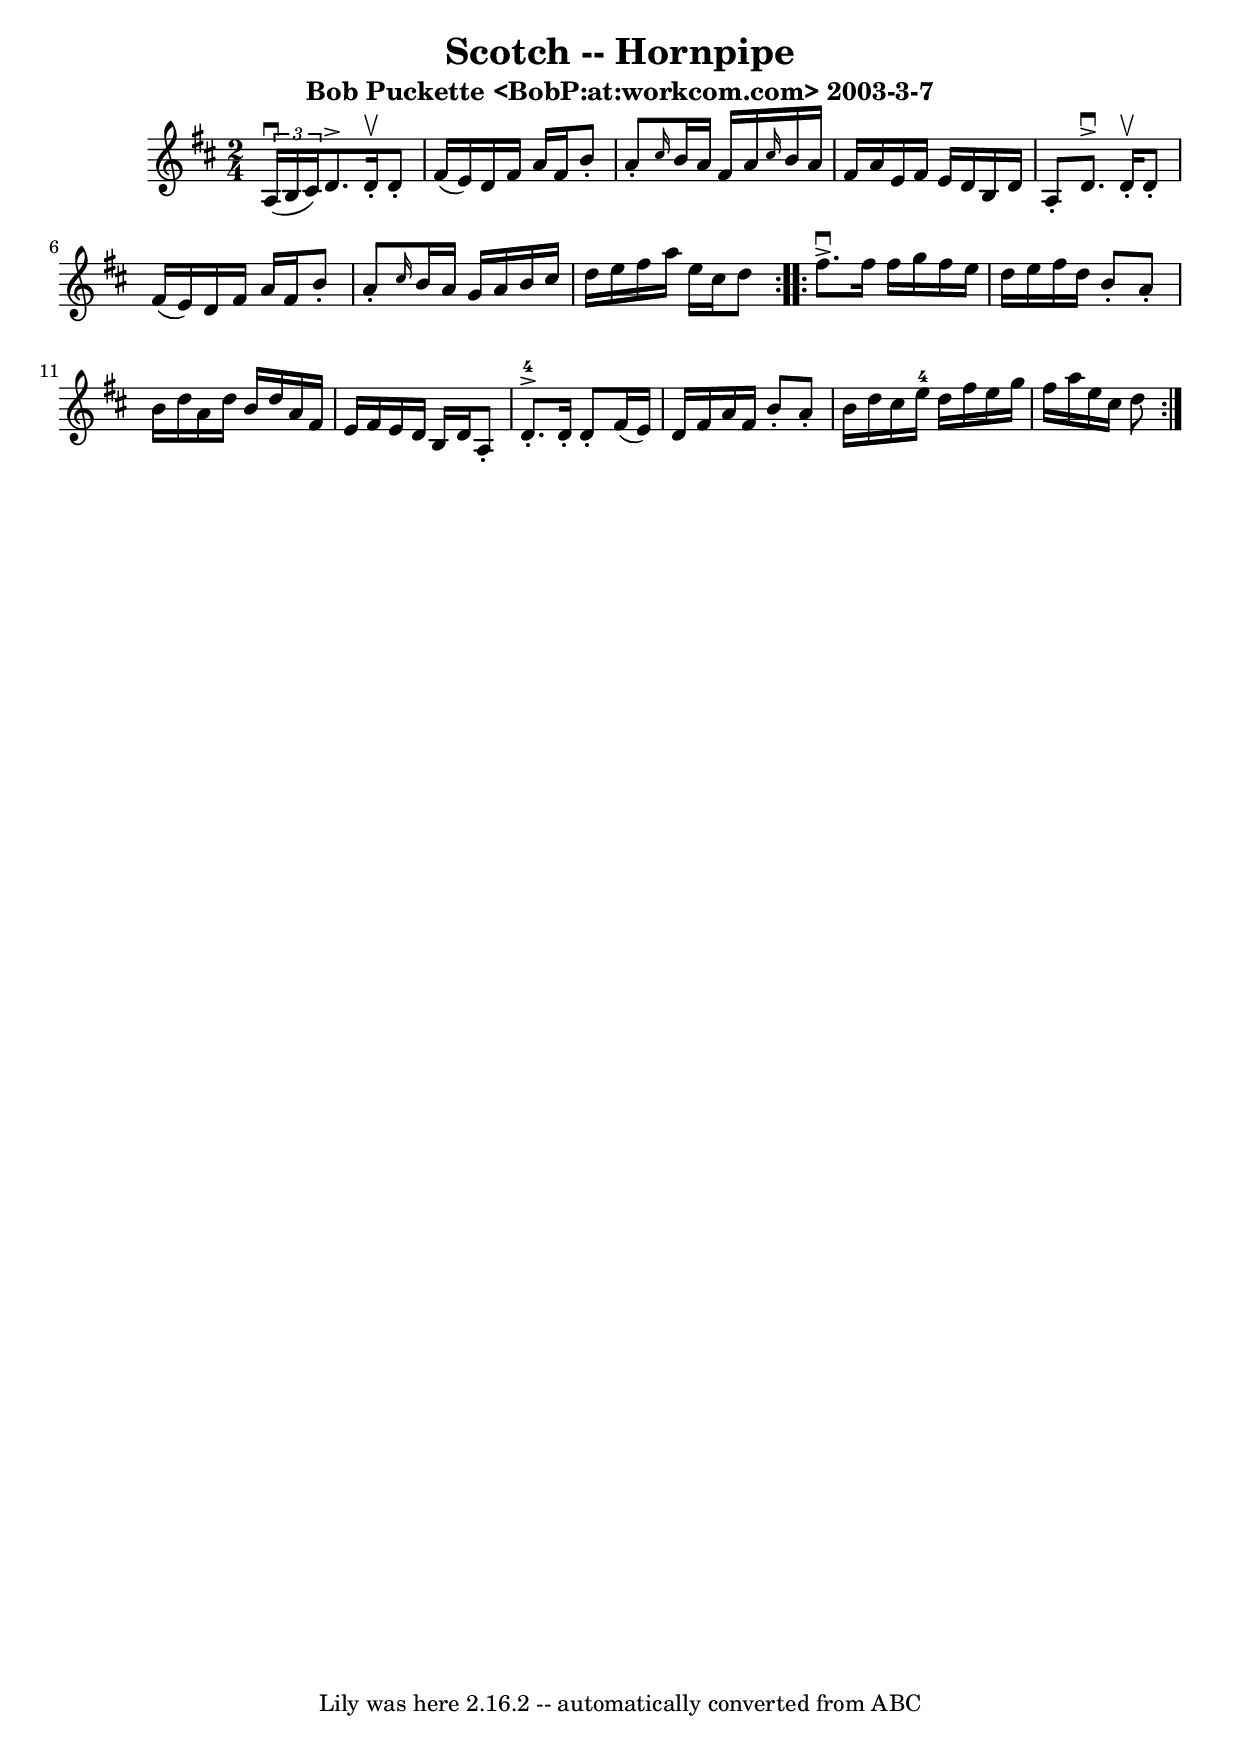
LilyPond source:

\version "2.16.2"
\include "Mammoth.ily"
\header {
  %% book = "Cole's 1000 Fiddle Tunes"
  crossRefNumber = "1"
  footnotes = ""
  subtitle = "Bob Puckette <BobP:at:workcom.com> 2003-3-7"
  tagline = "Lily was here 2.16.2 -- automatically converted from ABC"
  title = "Scotch -- Hornpipe"

}
voicedefault =  {



  \repeat volta 2 {

    \time 2/4 
    \key d \major
    \times 2/3 { a16 (^\downbow b16 cis'16) 
	       }  |
    d'8.^\accent d'16-.^\upbow d'8-. fis'16 (e'16)  |
    d'16 fis'16 a'16 fis'16 b'8-. a'8-. |
    
    \grace { cis''16  
	   } b'16 a'16 fis'16 a'16  \grace { cis''16  
					   } 
    b'16 a'16 fis'16 a'16  |
    e'16 fis'16 e'16 d'16    
    b16 d'16 a8-. |
    d'8.^\downbow^\accent d'16-.^\upbow d'8-. fis'16 (e'16) |
    d'16 fis'16 a'16 fis'16 b'8-.  
    a'8-. |
    \grace { cis''16  
	   } b'16 a'16 g'16 a'16 b'16  
    cis''16 d''16 e''16  |
    fis''16 a''16 e''16 cis''16    
    d''8  
  }     
  \repeat volta 2 {
    fis''8.^\downbow^\accent fis''16 fis''16  
    g''16 fis''16 e''16  |
    d''16 e''16 fis''16 d''16    
    b'8-. a'8-. |
    b'16 d''16 a'16 d''16 b'16 d''16    
    a'16 fis'16  |
    e'16 fis'16 e'16 d'16 b16 d'16 a8-. |
    d'8.-4-.^\accent d'16-. d'8-. fis'16 (e'16)  |
    d'16 fis'16 a'16 fis'16 b'8-. a'8-. |
    b'16  
    d''16 cis''16 e''16-4 d''16 fis''16 e''16 g''16  |
    
    fis''16 a''16 e''16 cis''16 d''8  
  }   

}

\score{
  <<

    \context Staff="default"
    {
      \voicedefault 
      
    }

  >>
  \layout {
    
  }
  \midi {
  }

}
